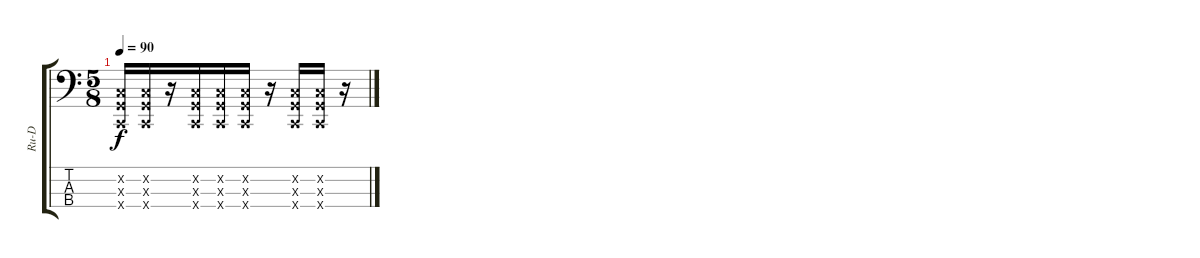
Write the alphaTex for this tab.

\track ("Ru-D" "Ru-D") {instrument electricbassfinger}
\staff {score tabs}
\tuning (F2 C2 G1 C1) {hide}
\ts (5 8)
\tempo 90
\clef f4
\ks c
(0.2{x} 0.3{x} 0.4{x}).16{dy f} (0.2{x} 0.3{x} 0.4{x}).16 r.16 (0.2{x} 0.3{x} 0.4{x}).16 (0.2{x} 0.3{x} 0.4{x}).16 (0.2{x} 0.3{x} 0.4{x}).16 r.16 (0.2{x} 0.3{x} 0.4{x}).16 (0.2{x} 0.3{x} 0.4{x}).16 r.16
